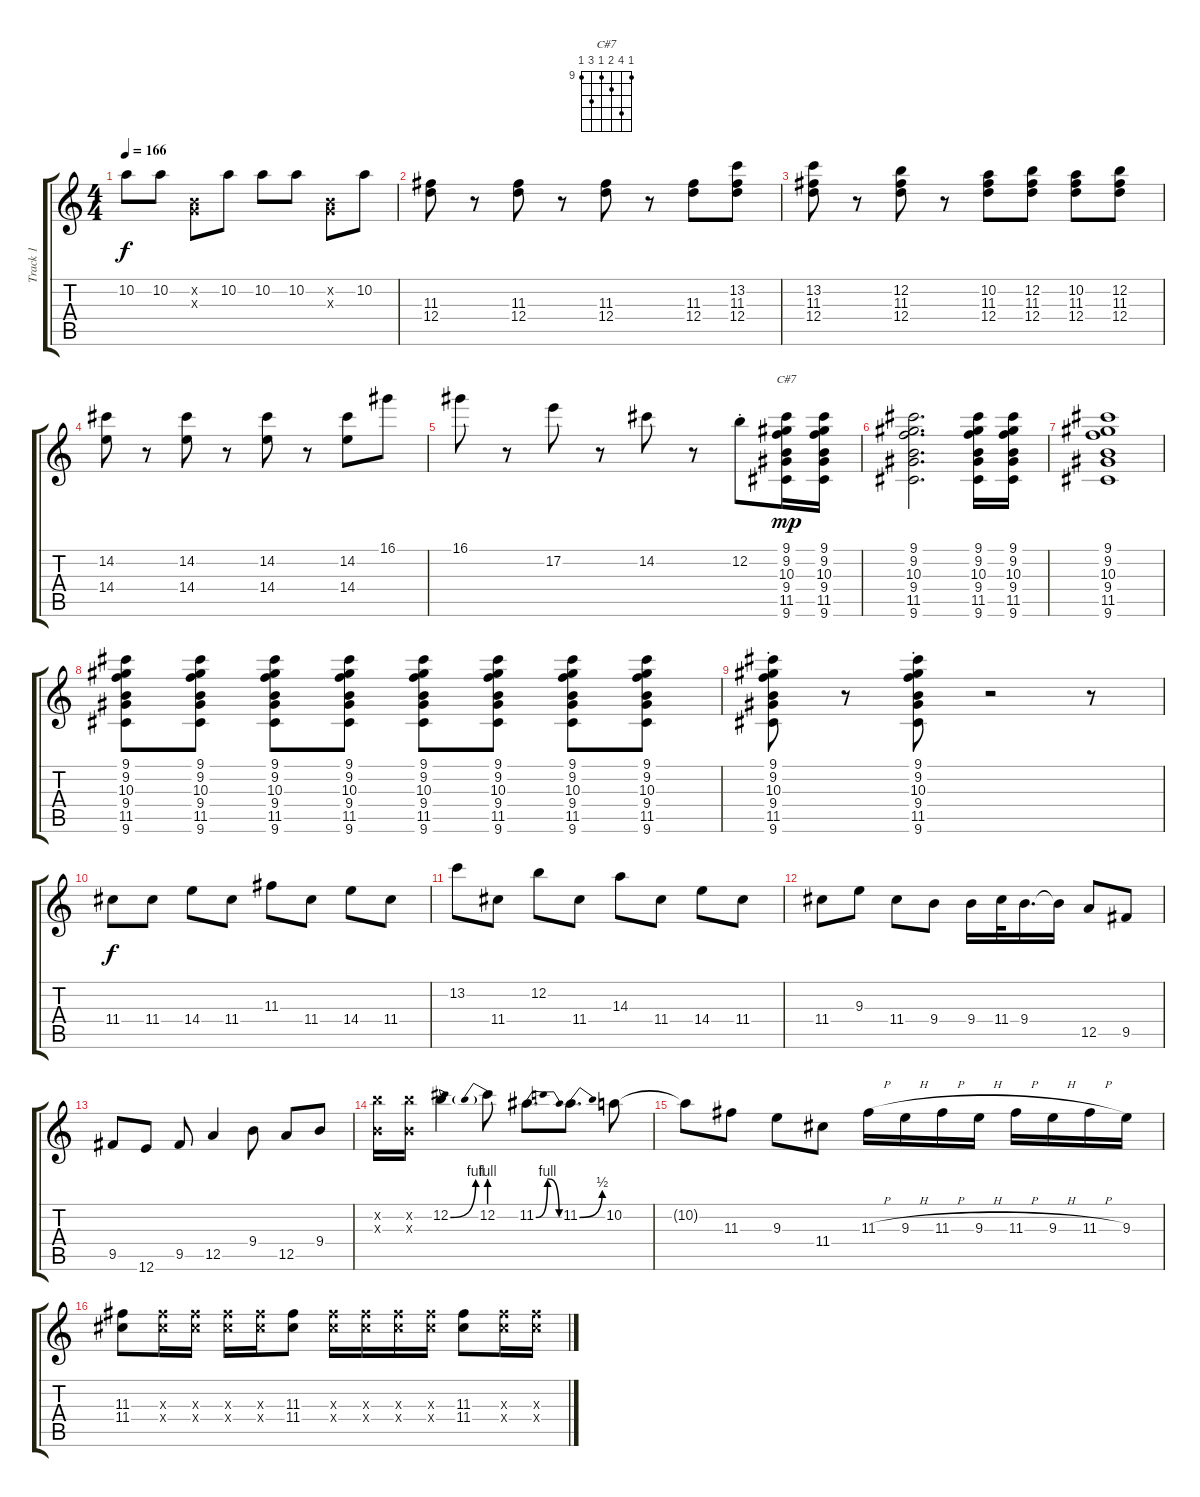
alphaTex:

\track ("Track 1" "Track 1") {instrument overdrivenguitar}
\staff {score tabs}
\tuning (E4 B3 G3 D3 A2 E2) {hide}
\chord ("C#7" 9 12 10 9 11 9) {firstfret 9}
\ts (4 4)
\tempo 166
\clef g2
\ks c
10.2.8{dy f} 10.2.8 (0.2{x} 0.3{x}).8 10.2.8 10.2.8 10.2.8 (0.2{x} 0.3{x}).8 10.2.8 |
(11.3 12.4).8 r.8 (11.3 12.4).8 r.8 (11.3 12.4).8 r.8 (11.3 12.4).8 (13.2 11.3 12.4).8 |
(13.2 11.3 12.4).8 r.8 (12.2 11.3 12.4).8 r.8 (10.2 11.3 12.4).8 (12.2 11.3 12.4).8 (10.2 11.3 12.4).8 (12.2 11.3 12.4).8 |
(14.2 14.4).8 r.8 (14.2 14.4).8 r.8 (14.2 14.4).8 r.8 (14.2 14.4).8 16.1.8 |
16.1.8 r.8 17.2.8 r.8 14.2.8 r.8 12.2{st}.8 (9.1 9.2 10.3 9.4 11.5 9.6).16{ch "C#7" dy mp} (9.1 9.2 10.3 9.4 11.5 9.6).16 |
(9.1 9.2 10.3 9.4 11.5 9.6).2{d} (9.1 9.2 10.3 9.4 11.5 9.6).16 (9.1 9.2 10.3 9.4 11.5 9.6).16 |
(9.1 9.2 10.3 9.4 11.5 9.6).1 |
(9.1 9.2 10.3 9.4 11.5 9.6).8 (9.1 9.2 10.3 9.4 11.5 9.6).8 (9.1 9.2 10.3 9.4 11.5 9.6).8 (9.1 9.2 10.3 9.4 11.5 9.6).8 (9.1 9.2 10.3 9.4 11.5 9.6).8 (9.1 9.2 10.3 9.4 11.5 9.6).8 (9.1 9.2 10.3 9.4 11.5 9.6).8 (9.1 9.2 10.3 9.4 11.5 9.6).8 |
(9.1 9.2 10.3{st} 9.4 11.5 9.6).8 r.8 (9.1 9.2 10.3{st} 9.4 11.5 9.6).8 r.2 r.8 |
11.4.8{dy f} 11.4.8 14.4.8 11.4.8 11.3.8 11.4.8 14.4.8 11.4.8 |
13.2.8 11.4.8 12.2.8 11.4.8 14.3.8 11.4.8 14.4.8 11.4.8 |
11.4.8 9.3.8 11.4.8 9.4.8 9.4.16 11.4.32 9.4.16{d} 9.4{t}.16 12.5.8 9.5.8 |
9.5.8 12.6.8 9.5.8 12.5.4 9.4.8 12.5.8 9.4.8 |
(12.2{x} 4.3{x}).16 (12.2{x} 4.3{x}).16 12.2{be (bend 0 0 60 4)}.4 12.2{be (prebend 0 4 60 4)}.8 11.2{be (bendrelease 0 0 30 4 30 4 60 0)}.8{d} 11.2{be (bend 0 0 60 2)}.8{d} 10.2.8 |
10.2{t}.8 11.3.8 9.3.8 11.4.8 11.3{h}.16 9.3{h}.16 11.3{h}.16 9.3{h}.16 11.3{h}.16 9.3{h}.16 11.3{h}.16 9.3.16 |
(11.3 11.4).8 (11.3{x} 11.4{x}).16 (11.3{x} 11.4{x}).16 (11.3{x} 11.4{x}).16 (11.3{x} 11.4{x}).16 (11.3 11.4).8 (11.3{x} 11.4{x}).16 (11.3{x} 11.4{x}).16 (11.3{x} 11.4{x}).16 (11.3{x} 11.4{x}).16 (11.3 11.4).8 (11.3{x} 11.4{x}).16 (11.3{x} 11.4{x}).16
